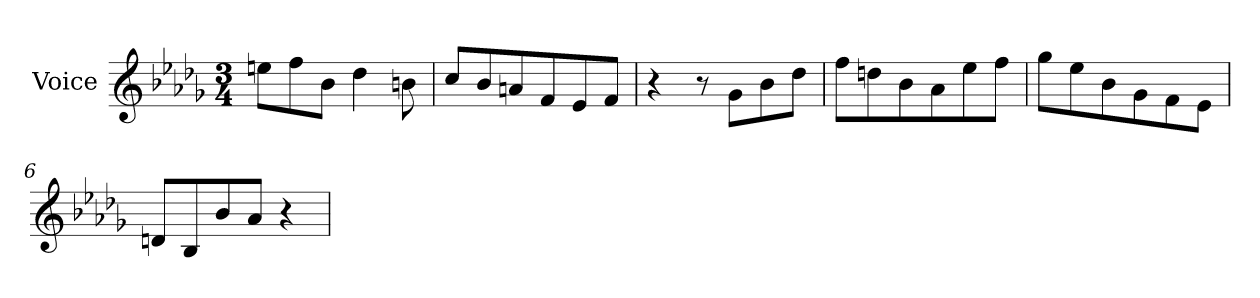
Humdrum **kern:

**kern
*part1
*staff1
*I"Voice
*I'Voice
*clefG2
*k[b-e-a-d-g-]
*M3/4
=1
8een\L
8ff\
8b-\J
4dd-\
8bn\
=2
8cc/L
8b-/
8an/
8f/
8e-/
8f/J
=3
4r
8r
8g-\L
8b-\
8dd-\J
=4
8ff\L
8ddn\
8b-\
8a-\
8ee-\
8ff\J
=5
8gg-\L
8ee-\
8b-\
8g-\
8f\
8e-\J
=6
8dn/L
8B-/
8b-/
8a-/J
4r
=
*-
